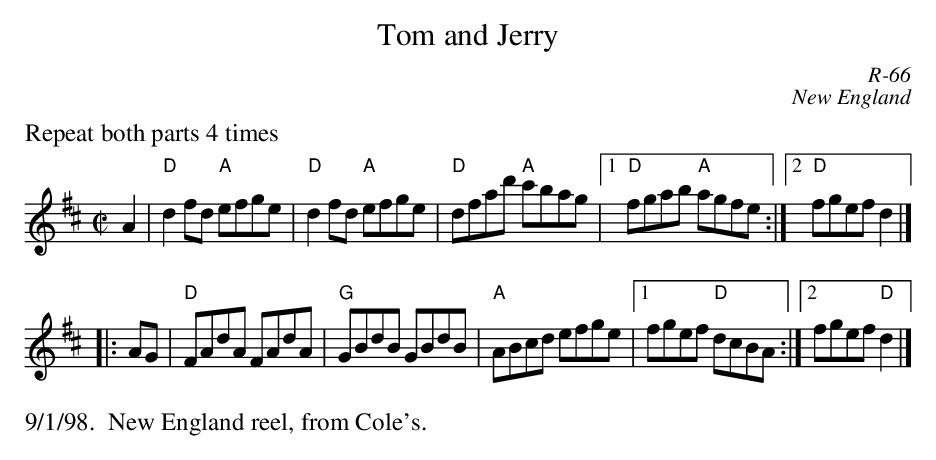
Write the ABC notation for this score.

X:1
T: Tom and Jerry
C: R-66
C: New England
M: C|
K: D
%%text Repeat both parts 4 times
A2| "D"d2fd "A"efge| "D"d2fd "A"efge| "D"dfad' "A"c'bag|1 "D"fgab "A"agfe:|2 "D"fgef d2|]
|: \
AG| "D"FAdA FAdA| "G"GBdB GBdB| "A"ABcd efge|1 fgef "D"dcBA:|2 fgef "D"d2|]
